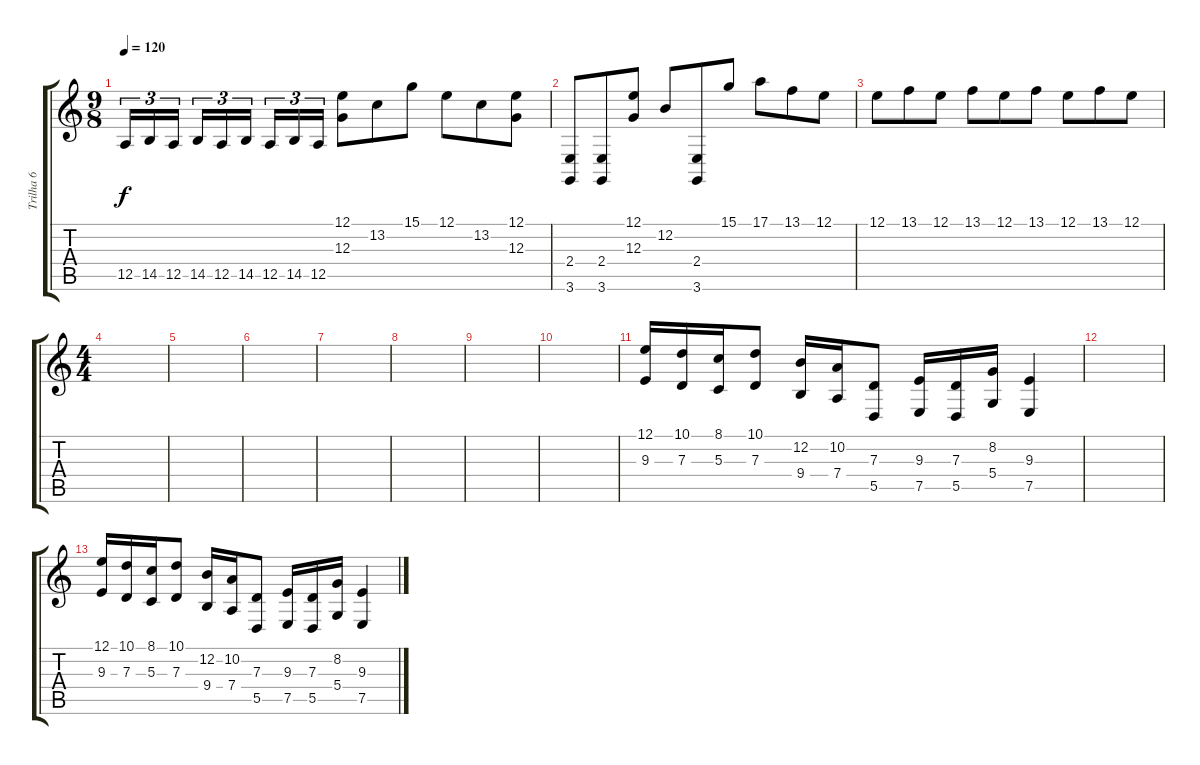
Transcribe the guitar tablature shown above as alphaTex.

\track ("Trilha 6" "Trilha 6") {instrument acousticgrandpiano}
\staff {score tabs}
\tuning (E4 B3 G3 D3 A2 E2) {hide}
\ts (9 8)
\tempo 120
\clef g2
\ks c
12.5.16{tu (3 2) dy f} 14.5.16{tu (3 2)} 12.5.16{tu (3 2)} 14.5.16{tu (3 2)} 12.5.16{tu (3 2)} 14.5.16{tu (3 2)} 12.5.16{tu (3 2)} 14.5.16{tu (3 2)} 12.5.16{tu (3 2)} (12.1 12.3).8 13.2.8 15.1.8 12.1.8 13.2.8 (12.1 12.3).8 |
(2.4 3.6).8 (2.4 3.6).8 (12.1 12.3).8 12.2.8 (2.4 3.6).8 15.1.8 17.1.8 13.1.8 12.1.8 |
12.1.8 13.1.8 12.1.8 13.1.8 12.1.8 13.1.8 12.1.8 13.1.8 12.1.8 |
\ts (4 4)
|
|
|
|
|
|
|
(12.1 9.3).16 (10.1 7.3).16 (8.1 5.3).16 (10.1 7.3).8 (12.2 9.4).16 (10.2 7.4).16 (7.3 5.5).8 (9.3 7.5).16 (7.3 5.5).16 (8.2 5.4).16 (9.3 7.5).4 |
|
(12.1 9.3).16 (10.1 7.3).16 (8.1 5.3).16 (10.1 7.3).8 (12.2 9.4).16 (10.2 7.4).16 (7.3 5.5).8 (9.3 7.5).16 (7.3 5.5).16 (8.2 5.4).16 (9.3 7.5).4
